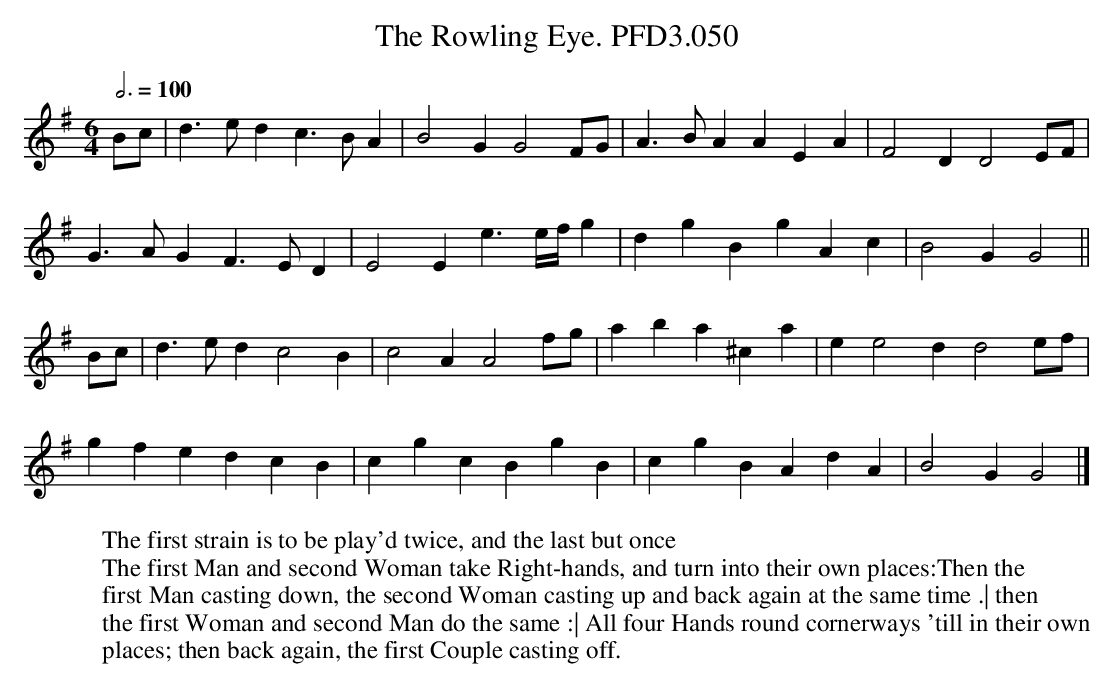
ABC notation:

X:1
T:Rowling Eye. PFD3.050, The
M:6/4
L:1/4
Q:3/4=100
K:G
B/c/|d>edc>BA|B2GG2F/G/|A>BAAEA|F2DD2E/F/|
G>AGF>ED|E2Ee>e/f//g|dgBgAc|B2GG2||
B/c/|d>edc2B|c2AA2f/g/|aba^ca|ee2dd2e/f/|
gfedcB|cgcBgB|cgBAdA|B2GG2|]
W:The first strain is to be play'd twice, and the last but once
W:The first Man and second Woman take Right-hands, and turn into their own places:Then the
W:first Man casting down, the second Woman casting up and back again at the same time .| then
W:the first Woman and second Man do the same :| All four Hands round cornerways 'till in their own
W:places; then back again, the first Couple casting off.
